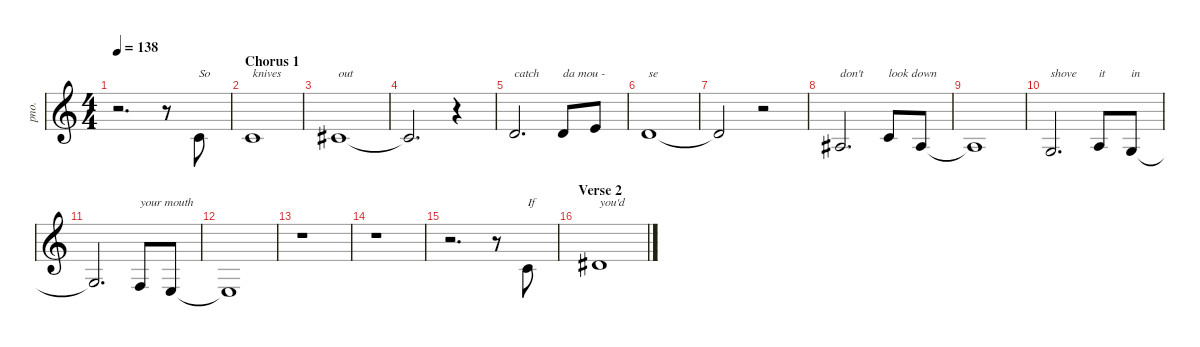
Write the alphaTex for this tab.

\defaultSystemsLayout 4
\hideDynamics
\bracketExtendMode nobrackets
\otherSystemsTrackNameOrientation horizontal
\track ("Vocals" "pno.") {instrument brightacousticpiano}
\staff {score}
\tuning (E4 B3 G3 D3 A2 E2)
\ts (4 4)
\tempo 138
\clef g2
\ks c
r.2{d dy f beam Down} r.8{beam Down} 1.2.8{txt "So" beam Up} |
\section ("" "Chorus 1")
1.2.1{txt "knives" beam Up} |
2.2{acc #}.1{txt "out" beam Up} |
2.2{t acc #}.2{d beam Up} r.4{beam Up} |
3.2.2{d txt "catch" beam Up} 3.2.8{txt "da mou -" beam Up} 5.2.8{beam Up} |
3.2.1{txt "se" beam Up} |
3.2{t}.2{beam Up} r.2{beam Up} |
3.3{acc #}.2{d txt "don't" beam Up} 1.2.8{txt "look down" beam Up} 3.3{acc #}.8{beam Up} |
3.3{t acc #}.1{beam Up} |
0.3.2{d txt "shove" beam Up} 2.3.8{txt "it" beam Up} 0.3.8{txt "in" beam Up} |
0.3{t}.2{d beam Up} 3.4.8{txt "your mouth" beam Up} 2.4.8{beam Up} |
2.4{t}.1{beam Up} |
r.1{beam Down} |
r.1{beam Down} |
r.2{d beam Down} r.8{beam Down} 5.3.8{txt "If" beam Up} |
\section ("" "Verse 2")
4.2{acc #}.1{txt "you'd" beam Up}
